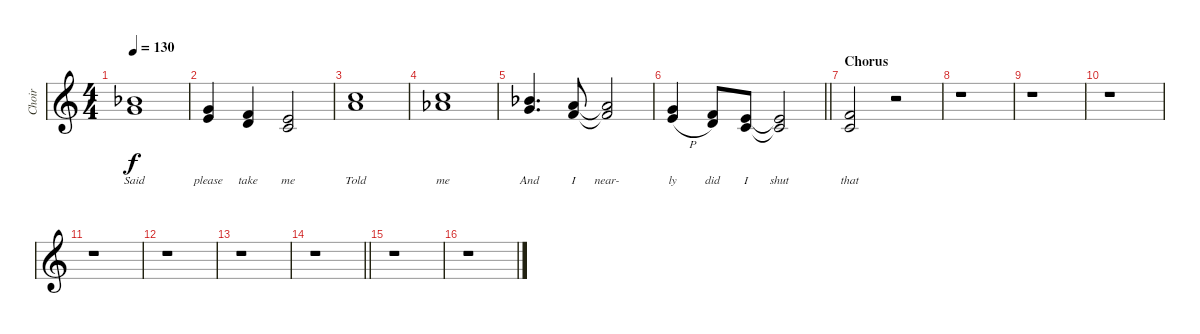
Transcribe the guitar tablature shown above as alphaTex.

\track ("Choir" "Choir") {instrument voiceoohs}
\staff {score}
\tuning (E4 B3 G3 D3 A2 E2 B1) {hide}
\ts (4 4)
\tempo 130
\clef g2
\ks c
(11.2{acc b} 12.3).1{lyrics (0 "Said") lyrics (1 "") lyrics (2 "") lyrics (3 "") lyrics (4 "") dy f} |
(8.2 9.3).4{lyrics (0 "please") lyrics (1 "") lyrics (2 "") lyrics (3 "") lyrics (4 "")} (6.2 7.3).4{lyrics (0 "take") lyrics (1 "") lyrics (2 "") lyrics (3 "") lyrics (4 "")} (5.2 5.3).2{lyrics (0 "me") lyrics (1 "") lyrics (2 "") lyrics (3 "") lyrics (4 "")} |
(13.2 14.3).1{lyrics (0 "Told") lyrics (1 "") lyrics (2 "") lyrics (3 "") lyrics (4 "")} |
(13.2 13.3{acc b}).1{lyrics (0 "me") lyrics (1 "") lyrics (2 "") lyrics (3 "") lyrics (4 "")} |
(11.2{acc b} 12.3).4{d lyrics (0 "And") lyrics (1 "") lyrics (2 "") lyrics (3 "") lyrics (4 "")} (10.2 10.3).8{lyrics (0 "I") lyrics (1 "") lyrics (2 "") lyrics (3 "") lyrics (4 "")} (10.2{t} 10.3{t}).2{lyrics (0 "near-") lyrics (1 "") lyrics (2 "") lyrics (3 "") lyrics (4 "")} |
\barLineRight lightlight
(8.2{h} 9.3{h}).4{lyrics (0 "ly") lyrics (1 "") lyrics (2 "") lyrics (3 "") lyrics (4 "")} (6.2 7.3).8{lyrics (0 "did") lyrics (1 "") lyrics (2 "") lyrics (3 "") lyrics (4 "")} (5.2 5.3).8{lyrics (0 "I") lyrics (1 "") lyrics (2 "") lyrics (3 "") lyrics (4 "")} (5.2{t} 5.3{t}).2{lyrics (0 "shut") lyrics (1 "") lyrics (2 "") lyrics (3 "") lyrics (4 "")} |
\section ("" "Chorus")
(6.2 5.3).2{lyrics (0 "that") lyrics (1 "") lyrics (2 "") lyrics (3 "") lyrics (4 "")} r.2 |
r.1 |
r.1 |
r.1 |
r.1 |
r.1 |
r.1 |
\barLineRight lightlight
r.1 |
r.1 |
r.1
